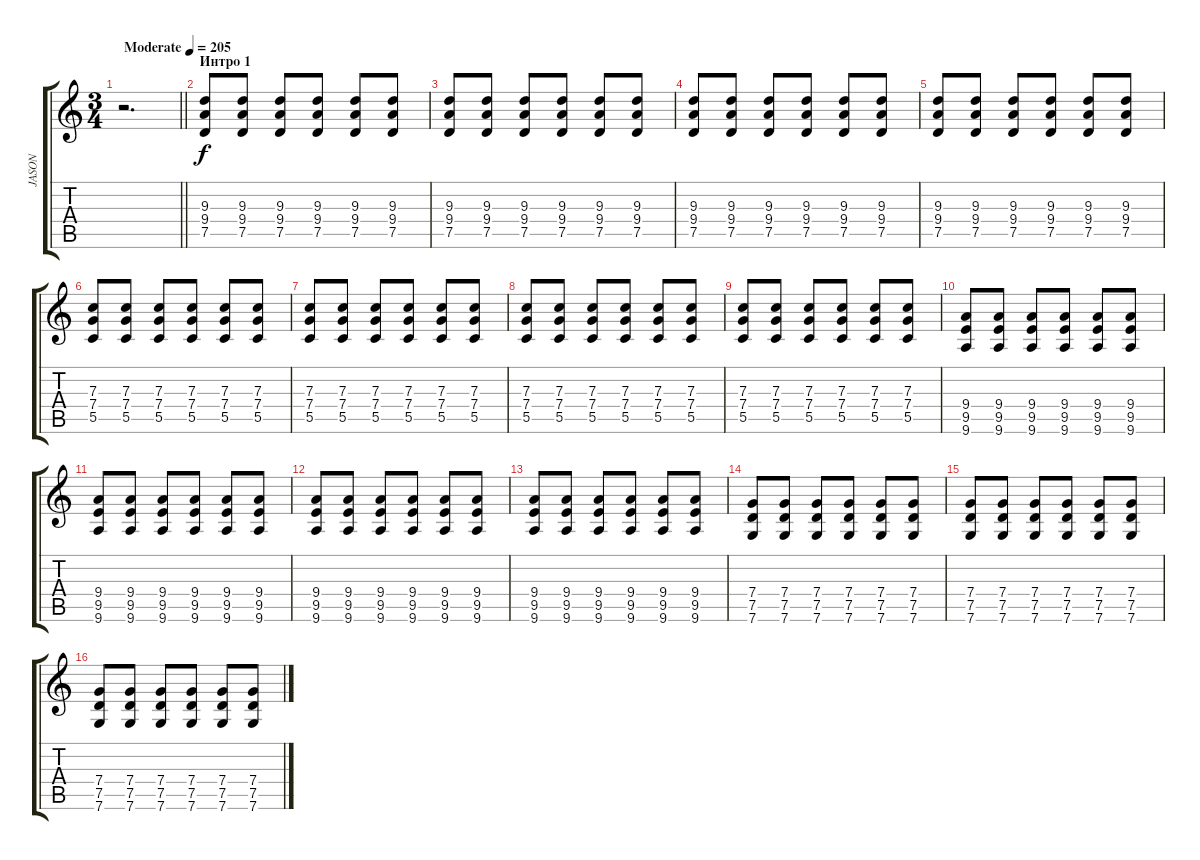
\track ("JASON" "JASON") {instrument distortionguitar}
\staff {score tabs}
\tuning (D4 A3 F3 C3 G2 C2) {hide}
\ts (3 4)
\tempo (205 "Moderate")
\clef g2
\barLineRight lightlight
\ks c
r.2{d dy f instrument distortionguitar} |
\section ("" "Интро 1")
(9.3 9.4 7.5).8 (9.3 9.4 7.5).8 (9.3 9.4 7.5).8 (9.3 9.4 7.5).8 (9.3 9.4 7.5).8 (9.3 9.4 7.5).8 |
(9.3 9.4 7.5).8 (9.3 9.4 7.5).8 (9.3 9.4 7.5).8 (9.3 9.4 7.5).8 (9.3 9.4 7.5).8 (9.3 9.4 7.5).8 |
(9.3 9.4 7.5).8 (9.3 9.4 7.5).8 (9.3 9.4 7.5).8 (9.3 9.4 7.5).8 (9.3 9.4 7.5).8 (9.3 9.4 7.5).8 |
(9.3 9.4 7.5).8 (9.3 9.4 7.5).8 (9.3 9.4 7.5).8 (9.3 9.4 7.5).8 (9.3 9.4 7.5).8 (9.3 9.4 7.5).8 |
(7.3 7.4 5.5).8 (7.3 7.4 5.5).8 (7.3 7.4 5.5).8 (7.3 7.4 5.5).8 (7.3 7.4 5.5).8 (7.3 7.4 5.5).8 |
(7.3 7.4 5.5).8 (7.3 7.4 5.5).8 (7.3 7.4 5.5).8 (7.3 7.4 5.5).8 (7.3 7.4 5.5).8 (7.3 7.4 5.5).8 |
(7.3 7.4 5.5).8 (7.3 7.4 5.5).8 (7.3 7.4 5.5).8 (7.3 7.4 5.5).8 (7.3 7.4 5.5).8 (7.3 7.4 5.5).8 |
(7.3 7.4 5.5).8 (7.3 7.4 5.5).8 (7.3 7.4 5.5).8 (7.3 7.4 5.5).8 (7.3 7.4 5.5).8 (7.3 7.4 5.5).8 |
(9.4 9.5 9.6).8 (9.4 9.5 9.6).8 (9.4 9.5 9.6).8 (9.4 9.5 9.6).8 (9.4 9.5 9.6).8 (9.4 9.5 9.6).8 |
(9.4 9.5 9.6).8 (9.4 9.5 9.6).8 (9.4 9.5 9.6).8 (9.4 9.5 9.6).8 (9.4 9.5 9.6).8 (9.4 9.5 9.6).8 |
(9.4 9.5 9.6).8 (9.4 9.5 9.6).8 (9.4 9.5 9.6).8 (9.4 9.5 9.6).8 (9.4 9.5 9.6).8 (9.4 9.5 9.6).8 |
(9.4 9.5 9.6).8 (9.4 9.5 9.6).8 (9.4 9.5 9.6).8 (9.4 9.5 9.6).8 (9.4 9.5 9.6).8 (9.4 9.5 9.6).8 |
(7.4 7.5 7.6).8 (7.4 7.5 7.6).8 (7.4 7.5 7.6).8 (7.4 7.5 7.6).8 (7.4 7.5 7.6).8 (7.4 7.5 7.6).8 |
(7.4 7.5 7.6).8 (7.4 7.5 7.6).8 (7.4 7.5 7.6).8 (7.4 7.5 7.6).8 (7.4 7.5 7.6).8 (7.4 7.5 7.6).8 |
(7.4 7.5 7.6).8 (7.4 7.5 7.6).8 (7.4 7.5 7.6).8 (7.4 7.5 7.6).8 (7.4 7.5 7.6).8 (7.4 7.5 7.6).8
